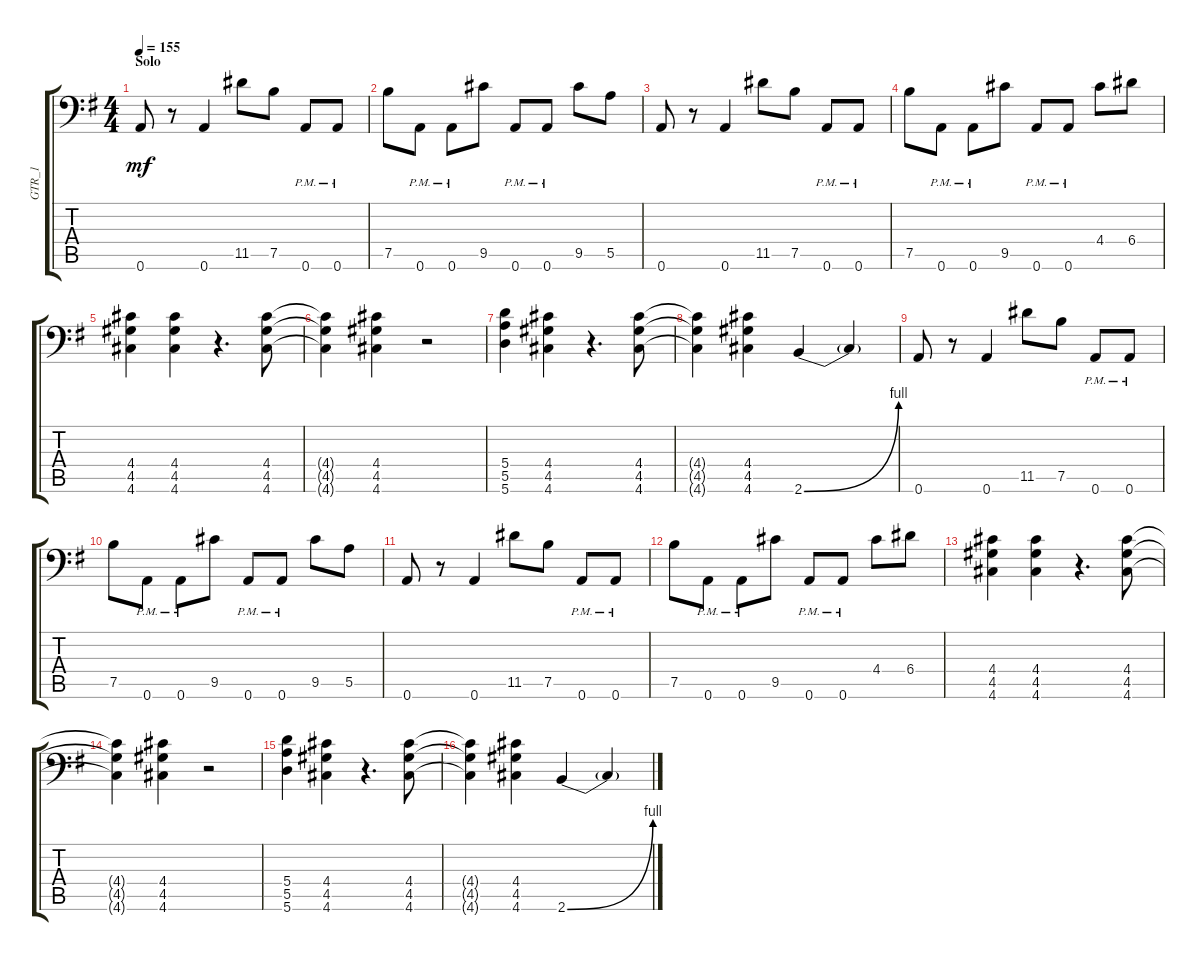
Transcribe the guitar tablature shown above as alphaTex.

\track ("GTR_1" "GTR_1") {instrument distortionguitar}
\staff {score tabs}
\tuning (B3 Gb3 D3 A2 E2 A1) {hide}
\ts (4 4)
\section ("" "Solo")
\tempo 155
\clef f4
\ks g
0.6.8{dy mf} r.8 0.6.4 11.5.8 7.5.8 0.6{pm}.8 0.6{pm}.8 |
7.5.8 0.6{pm}.8 0.6{pm}.8 9.5.8 0.6{pm}.8 0.6{pm}.8 9.5.8 5.5.8 |
0.6.8 r.8 0.6.4 11.5.8 7.5.8 0.6{pm}.8 0.6{pm}.8 |
7.5.8 0.6{pm}.8 0.6{pm}.8 9.5.8 0.6{pm}.8 0.6{pm}.8 4.4.8 6.4.8 |
(4.4 4.5 4.6).4 (4.4 4.5 4.6).4 r.4{d} (4.4 4.5 4.6).8 |
(4.4{t} 4.5{t} 4.6{t}).4 (4.4 4.5 4.6).4 r.2 |
(5.4 5.5 5.6).4 (4.4 4.5 4.6).4 r.4{d} (4.4 4.5 4.6).8 |
(4.4{t} 4.5{t} 4.6{t}).4 (4.4 4.5 4.6).4 2.6{be (bend 0 0 60 4)}.4 2.6{t}.4 |
0.6.8 r.8 0.6.4 11.5.8 7.5.8 0.6{pm}.8 0.6{pm}.8 |
7.5.8 0.6{pm}.8 0.6{pm}.8 9.5.8 0.6{pm}.8 0.6{pm}.8 9.5.8 5.5.8 |
0.6.8 r.8 0.6.4 11.5.8 7.5.8 0.6{pm}.8 0.6{pm}.8 |
7.5.8 0.6{pm}.8 0.6{pm}.8 9.5.8 0.6{pm}.8 0.6{pm}.8 4.4.8 6.4.8 |
(4.4 4.5 4.6).4 (4.4 4.5 4.6).4 r.4{d} (4.4 4.5 4.6).8 |
(4.4{t} 4.5{t} 4.6{t}).4 (4.4 4.5 4.6).4 r.2 |
(5.4 5.5 5.6).4 (4.4 4.5 4.6).4 r.4{d} (4.4 4.5 4.6).8 |
(4.4{t} 4.5{t} 4.6{t}).4 (4.4 4.5 4.6).4 2.6{be (bend 0 0 60 4)}.4 2.6{t}.4
